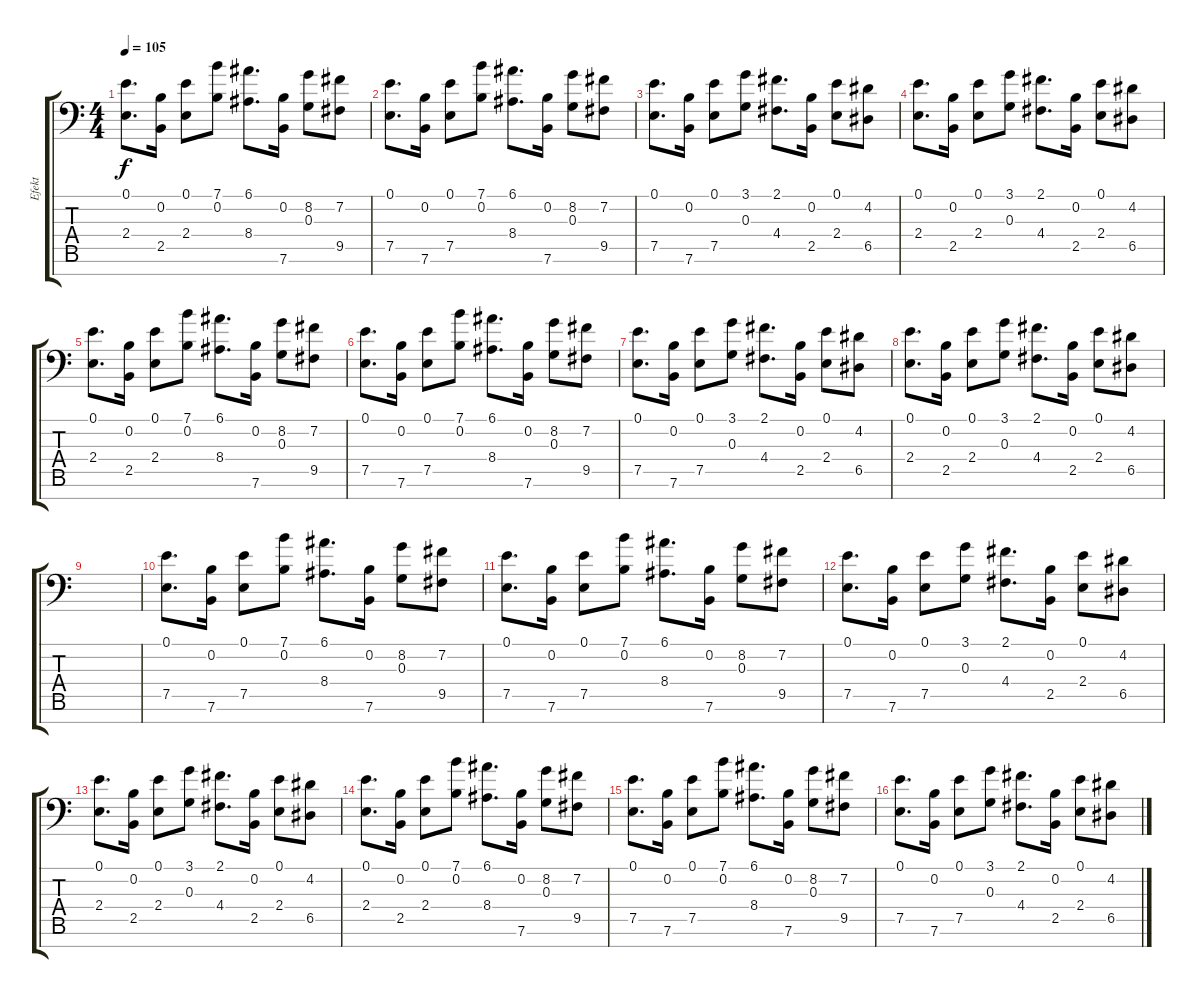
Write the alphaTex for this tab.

\track ("Efekt" "Efekt") {instrument lead1square}
\staff {score tabs}
\tuning (E4 B3 G3 D3 A2 E2 A1) {hide}
\ts (4 4)
\tempo 105
\clef f4
\ks c
(0.1 2.4).8{d dy f} (0.2 2.5).16 (0.1 2.4).8 (7.1 0.2).8 (6.1 8.4).8{d} (0.2 7.6).16 (8.2 0.3).8 (7.2 9.5).8 |
(0.1 7.5).8{d} (0.2 7.6).16 (0.1 7.5).8 (7.1 0.2).8 (6.1 8.4).8{d} (0.2 7.6).16 (8.2 0.3).8 (7.2 9.5).8 |
(0.1 7.5).8{d} (0.2 7.6).16 (0.1 7.5).8 (3.1 0.3).8 (2.1 4.4).8{d} (0.2 2.5).16 (0.1 2.4).8 (4.2 6.5).8 |
(0.1 2.4).8{d} (0.2 2.5).16 (0.1 2.4).8 (3.1 0.3).8 (2.1 4.4).8{d} (0.2 2.5).16 (0.1 2.4).8 (4.2 6.5).8 |
(0.1 2.4).8{d} (0.2 2.5).16 (0.1 2.4).8 (7.1 0.2).8 (6.1 8.4).8{d} (0.2 7.6).16 (8.2 0.3).8 (7.2 9.5).8 |
(0.1 7.5).8{d} (0.2 7.6).16 (0.1 7.5).8 (7.1 0.2).8 (6.1 8.4).8{d} (0.2 7.6).16 (8.2 0.3).8 (7.2 9.5).8 |
(0.1 7.5).8{d} (0.2 7.6).16 (0.1 7.5).8 (3.1 0.3).8 (2.1 4.4).8{d} (0.2 2.5).16 (0.1 2.4).8 (4.2 6.5).8 |
(0.1 2.4).8{d} (0.2 2.5).16 (0.1 2.4).8 (3.1 0.3).8 (2.1 4.4).8{d} (0.2 2.5).16 (0.1 2.4).8 (4.2 6.5).8 |
|
(0.1 7.5).8{d} (0.2 7.6).16 (0.1 7.5).8 (7.1 0.2).8 (6.1 8.4).8{d} (0.2 7.6).16 (8.2 0.3).8 (7.2 9.5).8 |
(0.1 7.5).8{d} (0.2 7.6).16 (0.1 7.5).8 (7.1 0.2).8 (6.1 8.4).8{d} (0.2 7.6).16 (8.2 0.3).8 (7.2 9.5).8 |
(0.1 7.5).8{d} (0.2 7.6).16 (0.1 7.5).8 (3.1 0.3).8 (2.1 4.4).8{d} (0.2 2.5).16 (0.1 2.4).8 (4.2 6.5).8 |
(0.1 2.4).8{d} (0.2 2.5).16 (0.1 2.4).8 (3.1 0.3).8 (2.1 4.4).8{d} (0.2 2.5).16 (0.1 2.4).8 (4.2 6.5).8 |
(0.1 2.4).8{d} (0.2 2.5).16 (0.1 2.4).8 (7.1 0.2).8 (6.1 8.4).8{d} (0.2 7.6).16 (8.2 0.3).8 (7.2 9.5).8 |
(0.1 7.5).8{d} (0.2 7.6).16 (0.1 7.5).8 (7.1 0.2).8 (6.1 8.4).8{d} (0.2 7.6).16 (8.2 0.3).8 (7.2 9.5).8 |
(0.1 7.5).8{d} (0.2 7.6).16 (0.1 7.5).8 (3.1 0.3).8 (2.1 4.4).8{d} (0.2 2.5).16 (0.1 2.4).8 (4.2 6.5).8
